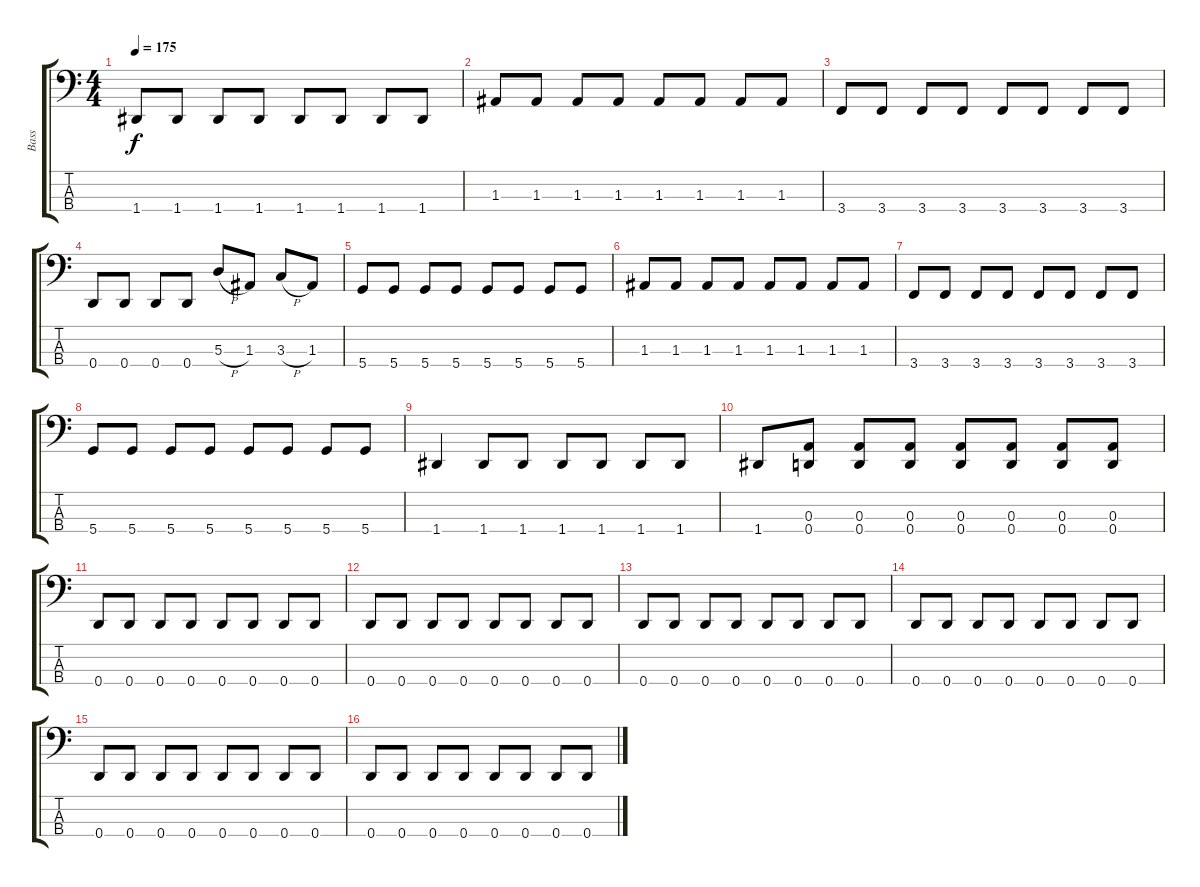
\track ("Bass" "Bass") {instrument electricbasspick}
\staff {score tabs}
\tuning (G2 D2 A1 D1) {hide}
\ts (4 4)
\tempo 175
\clef f4
\ks c
1.4.8{dy f} 1.4.8 1.4.8 1.4.8 1.4.8 1.4.8 1.4.8 1.4.8 |
1.3.8 1.3.8 1.3.8 1.3.8 1.3.8 1.3.8 1.3.8 1.3.8 |
3.4.8 3.4.8 3.4.8 3.4.8 3.4.8 3.4.8 3.4.8 3.4.8 |
0.4.8 0.4.8 0.4.8 0.4.8 5.3{h}.8 1.3.8 3.3{h}.8 1.3.8 |
5.4.8 5.4.8 5.4.8 5.4.8 5.4.8 5.4.8 5.4.8 5.4.8 |
1.3.8 1.3.8 1.3.8 1.3.8 1.3.8 1.3.8 1.3.8 1.3.8 |
3.4.8 3.4.8 3.4.8 3.4.8 3.4.8 3.4.8 3.4.8 3.4.8 |
5.4.8 5.4.8 5.4.8 5.4.8 5.4.8 5.4.8 5.4.8 5.4.8 |
1.4.4 1.4.8 1.4.8 1.4.8 1.4.8 1.4.8 1.4.8 |
1.4.8 (0.3 0.4).8 (0.3 0.4).8 (0.3 0.4).8 (0.3 0.4).8 (0.3 0.4).8 (0.3 0.4).8 (0.3 0.4).8 |
0.4.8 0.4.8 0.4.8 0.4.8 0.4.8 0.4.8 0.4.8 0.4.8 |
0.4.8 0.4.8 0.4.8 0.4.8 0.4.8 0.4.8 0.4.8 0.4.8 |
0.4.8 0.4.8 0.4.8 0.4.8 0.4.8 0.4.8 0.4.8 0.4.8 |
0.4.8 0.4.8 0.4.8 0.4.8 0.4.8 0.4.8 0.4.8 0.4.8 |
0.4.8 0.4.8 0.4.8 0.4.8 0.4.8 0.4.8 0.4.8 0.4.8 |
0.4.8 0.4.8 0.4.8 0.4.8 0.4.8 0.4.8 0.4.8 0.4.8
